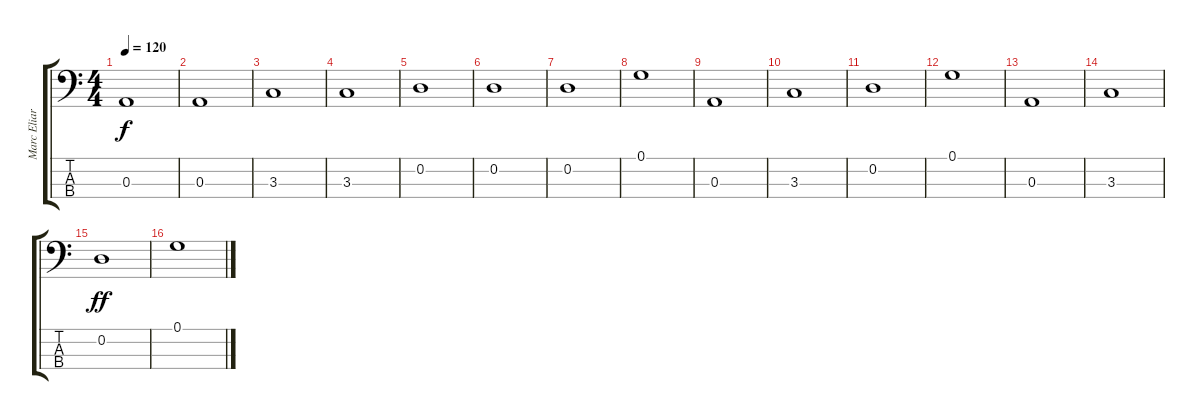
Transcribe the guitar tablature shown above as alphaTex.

\track ("Marc Eliard" "Marc Eliar") {instrument electricbassfinger}
\staff {score tabs}
\tuning (G2 D2 A1 E1) {hide}
\ts (4 4)
\tempo 120
\clef f4
\ks c
0.3.1{dy f} |
0.3.1 |
3.3.1 |
3.3.1 |
0.2.1 |
0.2.1 |
0.2.1 |
0.1.1 |
0.3.1 |
3.3.1 |
0.2.1 |
0.1.1 |
0.3.1 |
3.3.1 |
0.2.1{dy ff} |
0.1.1
